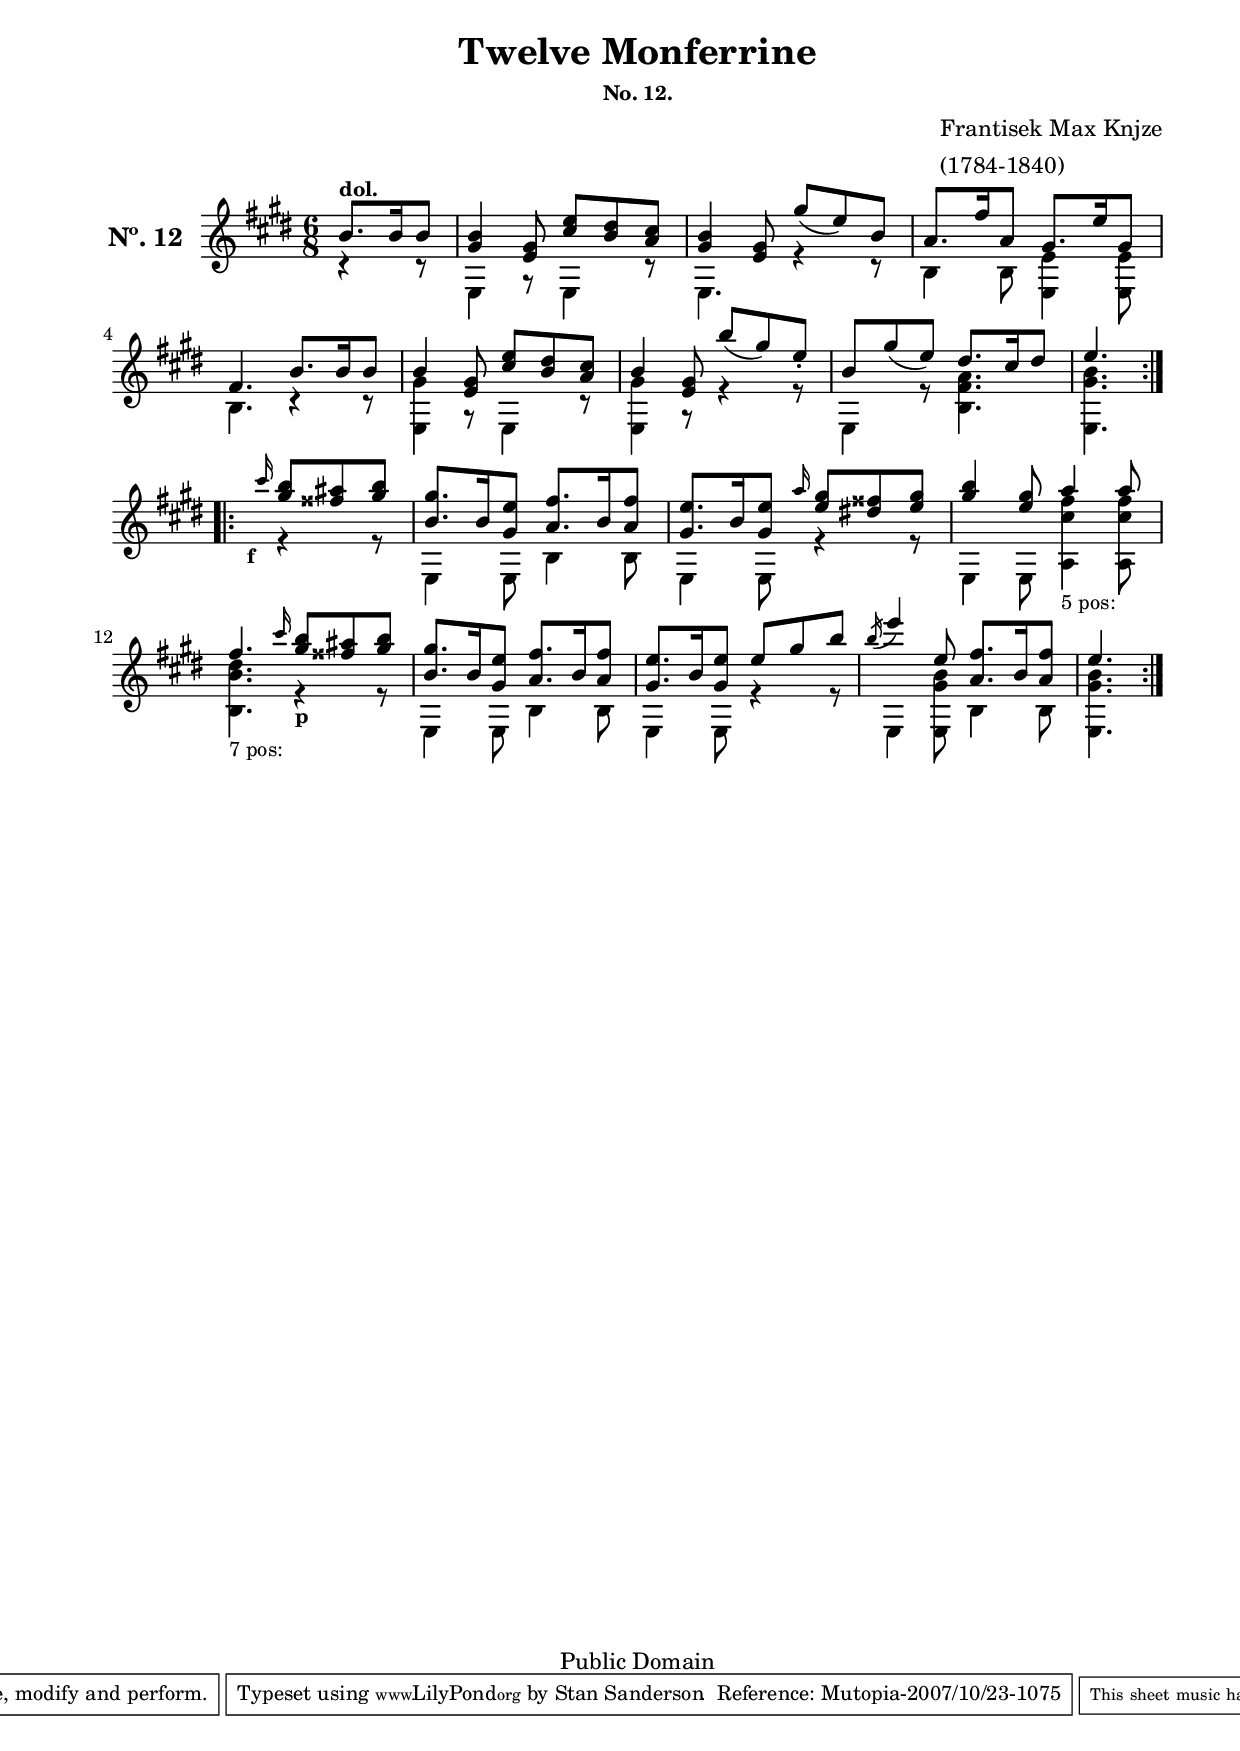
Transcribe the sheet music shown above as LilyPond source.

% Created on Wed Sep 26 2007
% 10/19/07 corrected grace c->cs measure 11 


\version "2.11.33"
%#(set-global-staff-size 17) 
\include "english.ly"
 
\paper {
	%#(set-paper-size "a4")
	%#(set-paper-size "letter")
	left-margin = 0.75 \in
	line-width = 7.0 \in
	between-system-padding = #2.0
	between-system-space = #2.0
	ragged-last-bottom = ##f
	ragged-bottom = ##t
}


\header {
	title = "Twelve Monferrine"
	subsubtitle = "No. 12."
	composer = \markup {
		\column {"Frantisek Max Knjze" "(1784-1840)"}
			}
% MUTOPIA
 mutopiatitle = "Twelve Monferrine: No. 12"
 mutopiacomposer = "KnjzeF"
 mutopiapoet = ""
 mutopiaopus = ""
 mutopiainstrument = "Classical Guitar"
 date = "unk"
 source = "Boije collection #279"
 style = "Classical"
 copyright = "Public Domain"
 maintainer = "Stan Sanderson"
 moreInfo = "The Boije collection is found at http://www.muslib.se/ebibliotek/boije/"
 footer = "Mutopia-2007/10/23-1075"
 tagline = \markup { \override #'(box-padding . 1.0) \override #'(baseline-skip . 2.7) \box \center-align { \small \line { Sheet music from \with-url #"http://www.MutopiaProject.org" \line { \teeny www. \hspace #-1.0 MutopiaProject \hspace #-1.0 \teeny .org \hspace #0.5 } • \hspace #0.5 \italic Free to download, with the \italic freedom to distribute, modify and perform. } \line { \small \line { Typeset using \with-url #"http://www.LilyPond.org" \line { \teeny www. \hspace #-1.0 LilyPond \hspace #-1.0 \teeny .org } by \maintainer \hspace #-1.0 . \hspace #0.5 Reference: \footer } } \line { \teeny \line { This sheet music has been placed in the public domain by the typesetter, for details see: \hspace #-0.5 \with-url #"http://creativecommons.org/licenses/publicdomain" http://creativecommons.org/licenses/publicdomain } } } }
}

%% Source
%% Boije collection # 279
%% http://www.muslib.se/ebibliotek/boije/
%%
%% Praga presso Marco Berra.
%% Fra. Max Knjze (also spelled Kniže) was born
%% 7 Sep 1784 in Dralielcice, near Beroun, Bohmen. 
%% He died 23 Jul 1840 in Prague, Czechoslovakia.
%% He was a guitarist, composer and conductor.
%%




%%%% shortcuts
%  fingering orientations
	sfol = \set fingeringOrientations = #'(left)
	sfor = \set fingeringOrientations = #'(right)
	sfod = \set fingeringOrientations = #'(down)
	sfou = \set fingeringOrientations = #'(up)

%  string number orientations
	ssnol =  \set stringNumberOrientations = #'(left)  %(down right up)
	ssnou =  \set stringNumberOrientations = #'(up)
	ssnod =  \set stringNumberOrientations = #'(down)
	ssnor =  \set stringNumberOrientations = #'(right)

%  position indicators
	II = \markup {\smaller "II"}
	IIa = \markup {\smaller \hspace #2.0 \bold "CII"}
	III = \markup {\smaller  "III"}
	IV = \markup {\smaller  "IV"}
	V = \markup {\smaller  "V"}
	VII = \markup {\smaller  "VII"}
	VIII = \markup {\smaller  "VIII"}
%% (alternates A)
	loc = \markup{\smaller"loco."}
	bpos = \markup{\smaller"2 pos:"}
	cpos = \markup{\smaller"3 pos:"}
	dpos = \markup{\smaller"4 pos:"}
	epos = \markup{\smaller"5 pos:"}
	gpos = \markup{\smaller"7 pos:"}
	ipos = \markup{\smaller"9 pos:"}
	eposd = \markup{\smaller\column{"5 pos:" "dol:"}}
	
%% dynamics per original
pP = \markup { \smaller \bold "pp"}
P = \markup { \smaller \bold "p"}
mF = \markup { \smaller \bold "mf"}
F = \markup { \smaller \bold "f"}
fF = \markup { \smaller \bold "ff"}
sF = \markup { \smaller \bold "sf"} 

%% End shortcuts


upper = {
	\set Staff.instrumentName=\markup{\larger\bold "Nº. 12  "}
	\relative c''{
%% Note: vertically align volta brackets-  #5 is default
%%		\override Staff.VoltaBracket #'minimum-space = #5.5

	\repeat volta 2 {
		\slurDown
		\partial 8*3
		b8.^\markup{\smaller\bold"dol."} b16 b8
		<b gs>4 <gs e>8 <e' cs> <ds b> <cs a> |
		<b gs>4 <gs e>8 gs'8( e) b |
		a8. fs'16 a,8 gs8. e'16 gs,8 |
		fs4. b8. b16 b8 |
		b4 <gs e>8 <e' cs> <ds b> <cs a> |
		b4 <gs e>8 b'( gs) e_. |
		b gs'( e) ds8. cs16 ds8 |
		e4.
		
		}
	\repeat volta 2 {
		\partial 8*4
		s8 \grace {cs'16} <b gs>8 <as fss> <b gs>
		<gs b,>8. b,16 <e gs,>8 <fs a,>8. b,16 <fs' a,>8 |
		<e gs,>8. b16 <e gs,>8 \grace {a16} <gs e>8 <fss ds!> <gs e> |
		<b gs>4 <gs e>8 a4 a8 |
		fs4. \grace {cs'16} <b gs>8 <as fss> <b gs> |
		<gs b,>8. b,16 <e gs,>8 <fs a,>8. b,16 <fs' a,>8 |
		<e gs,>8. b16 <e gs,>8 e gs b |
		\acciaccatura{b16} e4 e,8 <fs a,>8. b,16 <fs' a,>8 |
		e4.
		
		}
			
	}
}		


lower = {
	\relative c' { 
		\override Staff.NoteCollision 
		#'merge-differently-headed = ##t
	\repeat volta 2 {
		\partial 8*3
		r4 r8
		e,4 r8 e4 r8 |
		e4. r4 r8 |
		b'4 b8 <e e,>4 <e e,>8 |
		b4. r4 r8 |
		<gs' e,>4 r8 e,4 r8 |
		<gs' e,>4 r8 r4 r8 |
		e,4 r8 <a' fs b,>4. |
		<b gs e,>4.
				
		}
	\repeat volta 2 {
		\partial 8*4
		s8_\F r4 r8
		e,,4 e8 b'4 b8 |
		e,4 e8 r4 r8 |
		e4 e8 <fs'' cs a,>4_\epos <fs cs a,>8 |
		<ds b b,>4._\gpos r4_\P r8 |
		e,,4 e8 b'4 b8 |
		e,4 e8 r4 r8 |
		e4 <b'' gs e,>8 b,4 b8 |
		<b' gs e,>4.

		}
	}
}	

staffClassicalGuitarL = \new Staff {
		\time 6/8
		\key e \major
		\set Staff.midiInstrument="acoustic guitar (nylon)"
		<<
			\override Staff.NoteCollision 
			#'merge-differently-headed = ##t
			\new Voice = A { \voiceOne  \upper }
			\new Voice = C { \voiceFour  \lower }
		>>
}

\score { 
	\staffClassicalGuitarL
	}
\layout  { }

\score {
	\unfoldRepeats
	\staffClassicalGuitarL
	  \midi {
	    \context {
		    \Score
	      		tempoWholesPerMinute = #(ly:make-moment 120 4)
	    }
	    \context { 
		    \Voice 
		    \remove "Dynamic_performer"
	    }
    }
}
